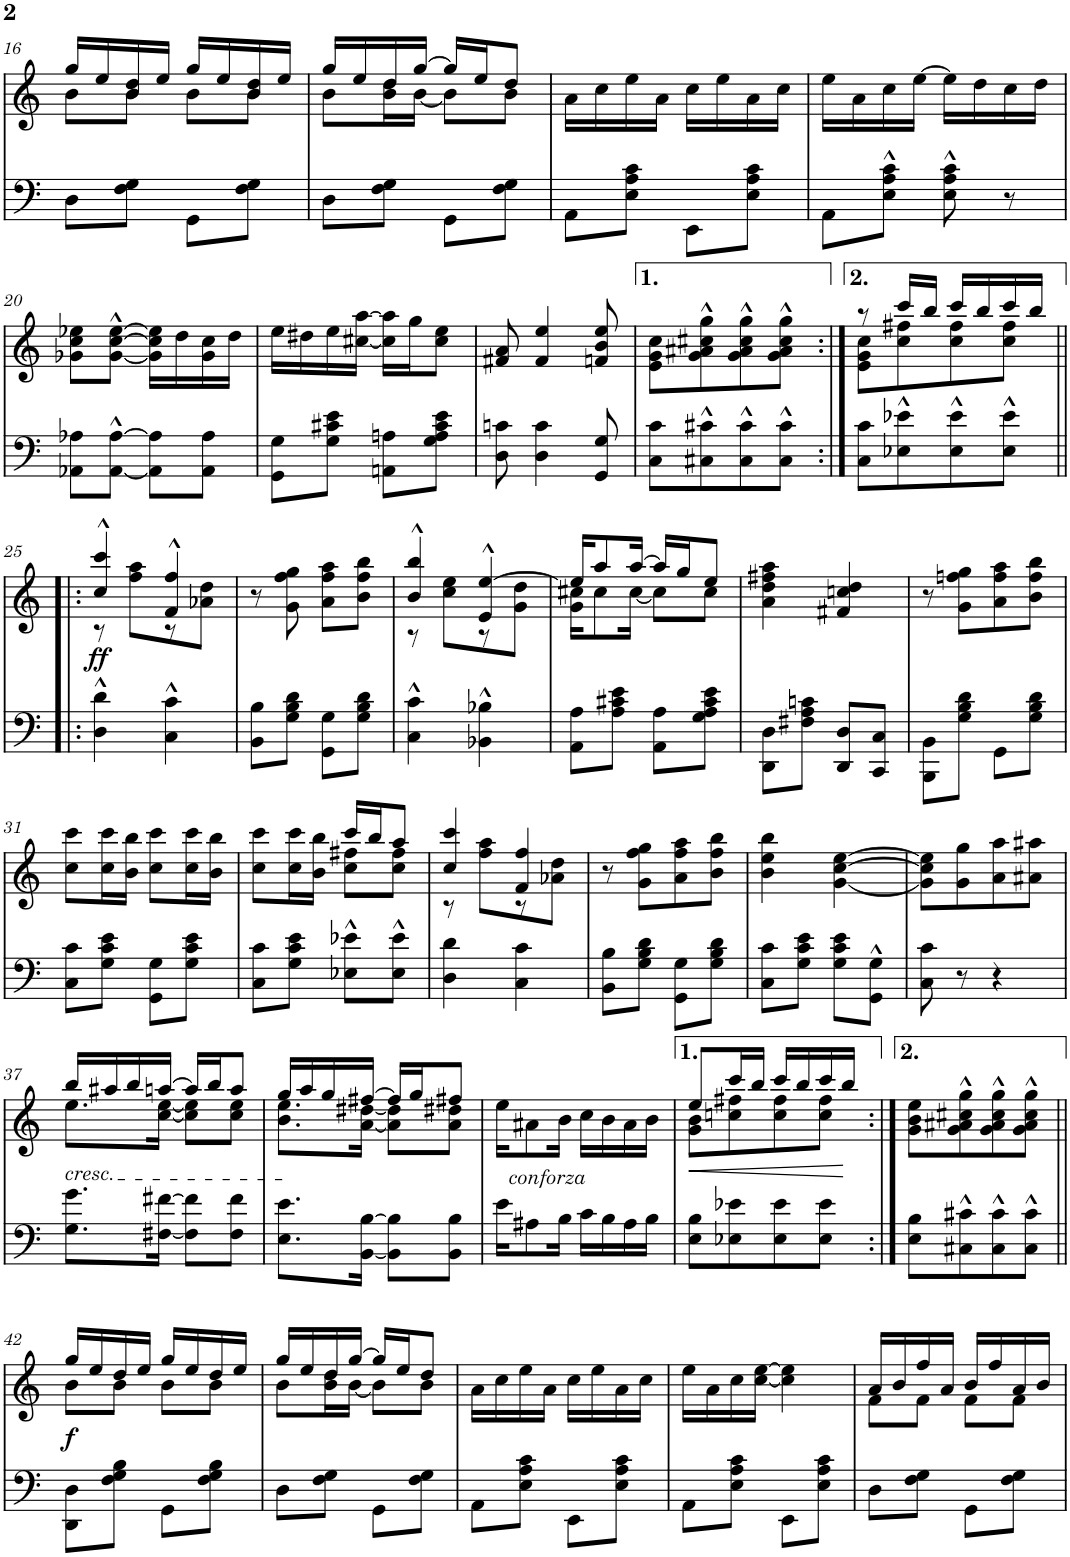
**kern	**kern	**dynam
*part2	*part1	*part1
*staff2	*staff1	*staff1
*I"Piano	*I"Piano	*
*I'Pno	*I'Pno	*
!!LO:PB:g=z
*clefF4	*clefG2	*
*k[]	*k[]	*
*M2/4	*M2/4	*
=16	=16	=16
*	*^	*
8D\L	16gg/LL	8b\L	.
.	16ee/	.	.
8F\ 8G\J	16b/ 16dd/	8b\J	.
.	16ee/JJ	.	.
8GG\L	16gg/LL	8b\L	.
.	16ee/	.	.
8F\ 8G\J	16b/ 16dd/	8b\J	.
.	16ee/JJ	.	.
=17	=17	=17	=17
8D\L	16gg/LL	8b\L	.
.	16ee/	.	.
8F\ 8G\J	16dd/	16b\ 16dd\L	.
.	[16gg/JJ	[16b\JJ	.
8GG\L	16gg/LL]	8b\L]	.
.	16ee/J	.	.
8F\ 8G\J	8dd/J	8b\J	.
*	*v	*v	*
=18	=18	=18
8AA\L	16a\LL	.
.	16cc\	.
8E\ 8A\ 8c\J	16ee\	.
.	16a\JJ	.
8EE\L	16cc\LL	.
.	16ee\	.
8E\ 8A\ 8c\J	16a\	.
.	16cc\JJ	.
=19	=19	=19
8AA\L	16ee\LL	.
.	16a\	.
8E\^^ 8A\^^ 8c\^^J	16cc\	.
.	[16ee\JJ	.
8E\^^ 8A\^^ 8c\^^	16ee\LL]	.
.	16dd\	.
8r	16cc\	.
.	16dd\JJ	.
!!LO:LB:g=z
=20	=20	=20
8AA-X\ 8A-X\L	8g-X\ 8cc\ 8ee-X\L	.
[8AA-\^^ [8A-\^^J	[8g-\^^ [8cc\^^ [8ee-\^^J	.
8AA-\] 8A-\]L	16g-\] 16cc\] 16ee-\]LL	.
.	16dd\	.
8AA-\ 8A-\J	16g-\ 16cc\	.
.	16dd\JJ	.
=21	=21	=21
8GG\ 8G\L	16ee\LL	.
.	16dd#X\	.
8G\ 8c#X\ 8e\J	16ee\	.
.	[16cc#X\ [16aa\JJ	.
8AAn\ 8An\L	16cc#\] 16aa\]LL	.
.	16gg\J	.
8G\ 8A\ 8c#\ 8e\J	8cc#\ 8ee\J	.
=22	=22	=22
8D\ 8cn\	8f#X/ 8a/	.
4D\ 4c\	4f#/ 4ee/	.
8GG/ 8G/	8fn/ 8b/ 8ee/	.
=23	=23	=23
8C\ 8c\L	8e\ 8g\ 8cc\L	.
8C#X\^^ 8c#X\^^	8g\^^ 8a#X\^^ 8cc#X\^^ 8gg\^^	.
8C#\^^ 8c#\^^	8g\^^ 8a#\^^ 8cc#\^^ 8gg\^^	.
8C#\^^ 8c#\^^J	8g\^^ 8a#\^^ 8cc#\^^ 8gg\^^J	.
=24:|!	=24:|!	=24:|!
*	*^	*
8C\ 8c\L	8r	8e\ 8g\ 8cc\L	.
8E-X\^^ 8e-X\^^	16ccc/LL	8cc\ 8ff#X\	.
.	16bb/JJ	.	.
8E-\^^ 8e-\^^	16ccc/LL	8cc\ 8ff#\	.
.	16bb/	.	.
8E-\^^ 8e-\^^J	16ccc/	8cc\ 8ff#\J	.
.	16bb/JJ	.	.
!!LO:LB:g=z	!!
=25!|:	=25!|:	=25!|:	=25!|:
!	!	!	!LO:DY:b
4D\^^ 4d\^^	4cc/^^ 4ccc/^^	8r	ff
.	.	8ff\ 8aa\L	.
4C\^^ 4c\^^	4f/^^ 4ff/^^	8r	.
.	.	8a-X\ 8dd\J	.
*	*v	*v	*
=26	=26	=26
8BB\ 8B\L	8r	.
8G\ 8B\ 8d\J	8g\ 8ff\ 8gg\	.
8GG\ 8G\L	8a\ 8ff\ 8aa\L	.
8G\ 8B\ 8d\J	8b\ 8ff\ 8bb\J	.
=27	=27	=27
*	*^	*
4C\^^ 4c\^^	4b/^^ 4bb/^^	8r	.
.	.	8cc\ 8ee\L	.
4BB-X\^^ 4B-X\^^	4e/^^ [4ee/^^	8r	.
.	.	8g\ 8dd\J	.
=28	=28	=28	=28
8AA\ 8A\L	16ee/KL]	16g\ 16cc#X\KL	.
.	8aa/	8cc#\	.
8A\ 8c#X\ 8e\J	.	.	.
.	[16aa/Jk	[16cc#\Jk	.
8AA\ 8A\L	16aa/LL]	8cc#\L]	.
.	16gg/J	.	.
8G\ 8A\ 8c#\ 8e\J	8ee/J	8cc#\J	.
*	*v	*v	*
=29	=29	=29
8DD\ 8D\L	4a\ 4dd\ 4ff#X\ 4aa\	.
8F#X\ 8A\ 8cn\J	.	.
8DD/ 8D/L	4f#X/ 4ccn/ 4dd/	.
8CC/ 8C/J	.	.
=30	=30	=30
8BBB\ 8BB\L	8r	.
8G\ 8B\ 8d\J	8g\ 8ffn\ 8gg\L	.
8GG\L	8a\ 8ff\ 8aa\	.
8G\ 8B\ 8d\J	8b\ 8ff\ 8bb\J	.
!!LO:LB:g=z
=31	=31	=31
8C\ 8c\L	8cc\ 8ccc\L	.
8G\ 8c\ 8e\J	16cc\ 16ccc\L	.
.	16b\ 16bb\JJ	.
8GG\ 8G\L	8cc\ 8ccc\L	.
8G\ 8c\ 8e\J	16cc\ 16ccc\L	.
.	16b\ 16bb\JJ	.
=32	=32	=32
*	*^	*
8C\ 8c\L	8cc\ 8ccc\L	4ryy	.
8G\ 8c\ 8e\J	16cc\ 16ccc\L	.	.
.	16b\ 16bb\JJ	.	.
8E-X\^^ 8e-X\^^L	16ccc/LL	8cc\ 8ff#X\L	.
.	16bb/J	.	.
8E-\^^ 8e-\^^J	8aa/J	8cc\ 8ff#\J	.
=33	=33	=33	=33
4D\ 4d\	4cc/ 4ccc/	8r	.
.	.	8ff\ 8aa\L	.
4C\ 4c\	4f/ 4ff/	8r	.
.	.	8a-X\ 8dd\J	.
*	*v	*v	*
=34	=34	=34
8BB\ 8B\L	8r	.
8G\ 8B\ 8d\J	8g\ 8ff\ 8gg\L	.
8GG\ 8G\L	8a\ 8ff\ 8aa\	.
8G\ 8B\ 8d\J	8b\ 8ff\ 8bb\J	.
=35	=35	=35
8C\ 8c\L	4b\ 4ee\ 4bb\	.
8G\ 8c\ 8e\J	.	.
8G\ 8c\ 8e\L	[4g\ [4cc\ [4ee\	.
8GG\^^ 8G\^^J	.	.
=36	=36	=36
8C\ 8c\	8g\] 8cc\] 8ee\]L	.
8r	8g\ 8gg\	.
4r	8a\ 8aa\	.
.	8a#X\ 8aa#X\J	.
!!LO:LB:g=z
=37	=37	=37
*	*^	*
!	!LO:TX:b:i:t=cresc.	!	!
8.G\ 8.g\L	16bb/LL	8.ee\L	.
.	16aa#X/	.	.
.	16bb/	.	.
[16F#X\ [16f#X\Jk	[16aan/JJ	[16cc\ [16ee\Jk	.
8F#\] 8f#\]L	16aa/LL]	8cc\] 8ee\]L	.
.	16bb/J	.	.
8F#\ 8f#\J	8aa/J	8cc\ 8ee\J	.
=38	=38	=38	=38
8.E\ 8.e\L	16gg/LL	8.b\ 8.ee\L	.
.	16aa/	.	.
.	16gg/	.	.
[16BB\ [16B\Jk	[16ff#X/JJ	[16a\ [16dd#X\Jk	.
8BB\] 8B\]L	16ff#/LL]	8a\] 8dd#\]L	.
.	16gg/J	.	.
8BB\ 8B\J	8ff#X/J	8a\ 8dd#X\J	.
=39	=39	=39	=39
!	!LO:TX:b:i:t=conforza	!	!
*	*v	*v	*
16e\KL	16ee\KL	.
8A#X\	8a#X\	.
16B\Jk	16b\Jk	.
16c\LL	16cc\LL	.
16B\	16b\	.
16A#\	16a#\	.
16B\JJ	16b\JJ	.
=40	=40	=40
!	!	!LO:HP:b
*	*^	*
8E\ 8B\L	8ee/L	8g\ 8b\L	<
8E-X\ 8e-X\	16ccc/L	8ccn\ 8ff#X\	.
.	16bb/JJ	.	.
8E-\ 8e-\	16ccc/LL	8cc\ 8ff#\	.
.	16bb/	.	.
8E-\ 8e-\J	16ccc/	8cc\ 8ff#\J	.
.	16bb/JJ	.	[
*	*v	*v	*
=41:|!	=41:|!	=41:|!
8E\ 8B\L	8g\ 8b\ 8ee\L	.
8C#X\^^ 8c#X\^^	8g\^^ 8a#X\^^ 8cc#X\^^ 8gg\^^	.
8C#\^^ 8c#\^^	8g\^^ 8a#\^^ 8cc#\^^ 8gg\^^	.
8C#\^^ 8c#\^^J	8g\^^ 8a#\^^ 8cc#\^^ 8gg\^^J	.
!!LO:LB:g=z
=42||	=42||	=42||
*	*^	*
8DD\ 8D\L	16gg/LL	8b\L	.
!	!	!	!LO:DY:b
.	16ee/	.	f
8F\ 8G\ 8B\J	16dd/	8b\J	.
.	16ee/JJ	.	.
8GG\L	16gg/LL	8b\L	.
.	16ee/	.	.
8F\ 8G\ 8B\J	16dd/	8b\J	.
.	16ee/JJ	.	.
=43	=43	=43	=43
8D\L	16gg/LL	8b\L	.
.	16ee/	.	.
8F\ 8G\J	16dd/	16b\ 16dd\L	.
.	[16gg/JJ	[16b\JJ	.
8GG\L	16gg/LL]	8b\L]	.
.	16ee/J	.	.
8F\ 8G\J	8dd/J	8b\J	.
*	*v	*v	*
=44	=44	=44
8AA\L	16a\LL	.
.	16cc\	.
8E\ 8A\ 8c\J	16ee\	.
.	16a\JJ	.
8EE\L	16cc\LL	.
.	16ee\	.
8E\ 8A\ 8c\J	16a\	.
.	16cc\JJ	.
=45	=45	=45
8AA\L	16ee\LL	.
.	16a\	.
8E\ 8A\ 8c\J	16cc\	.
.	[16cc\ [16ee\JJ	.
8EE\L	4cc\] 4ee\]	.
8E\ 8A\ 8c\J	.	.
=46	=46	=46
*	*^	*
8D\L	16a/LL	8f\L	.
.	16b/	.	.
8F\ 8G\J	16ff/	8f\J	.
.	16a/JJ	.	.
8GG\L	16b/LL	8f\L	.
.	16ff/	.	.
8F\ 8G\J	16a/	8f\J	.
.	16b/JJ	.	.
*	*v	*v	*
=	=	=
*-	*-	*-
